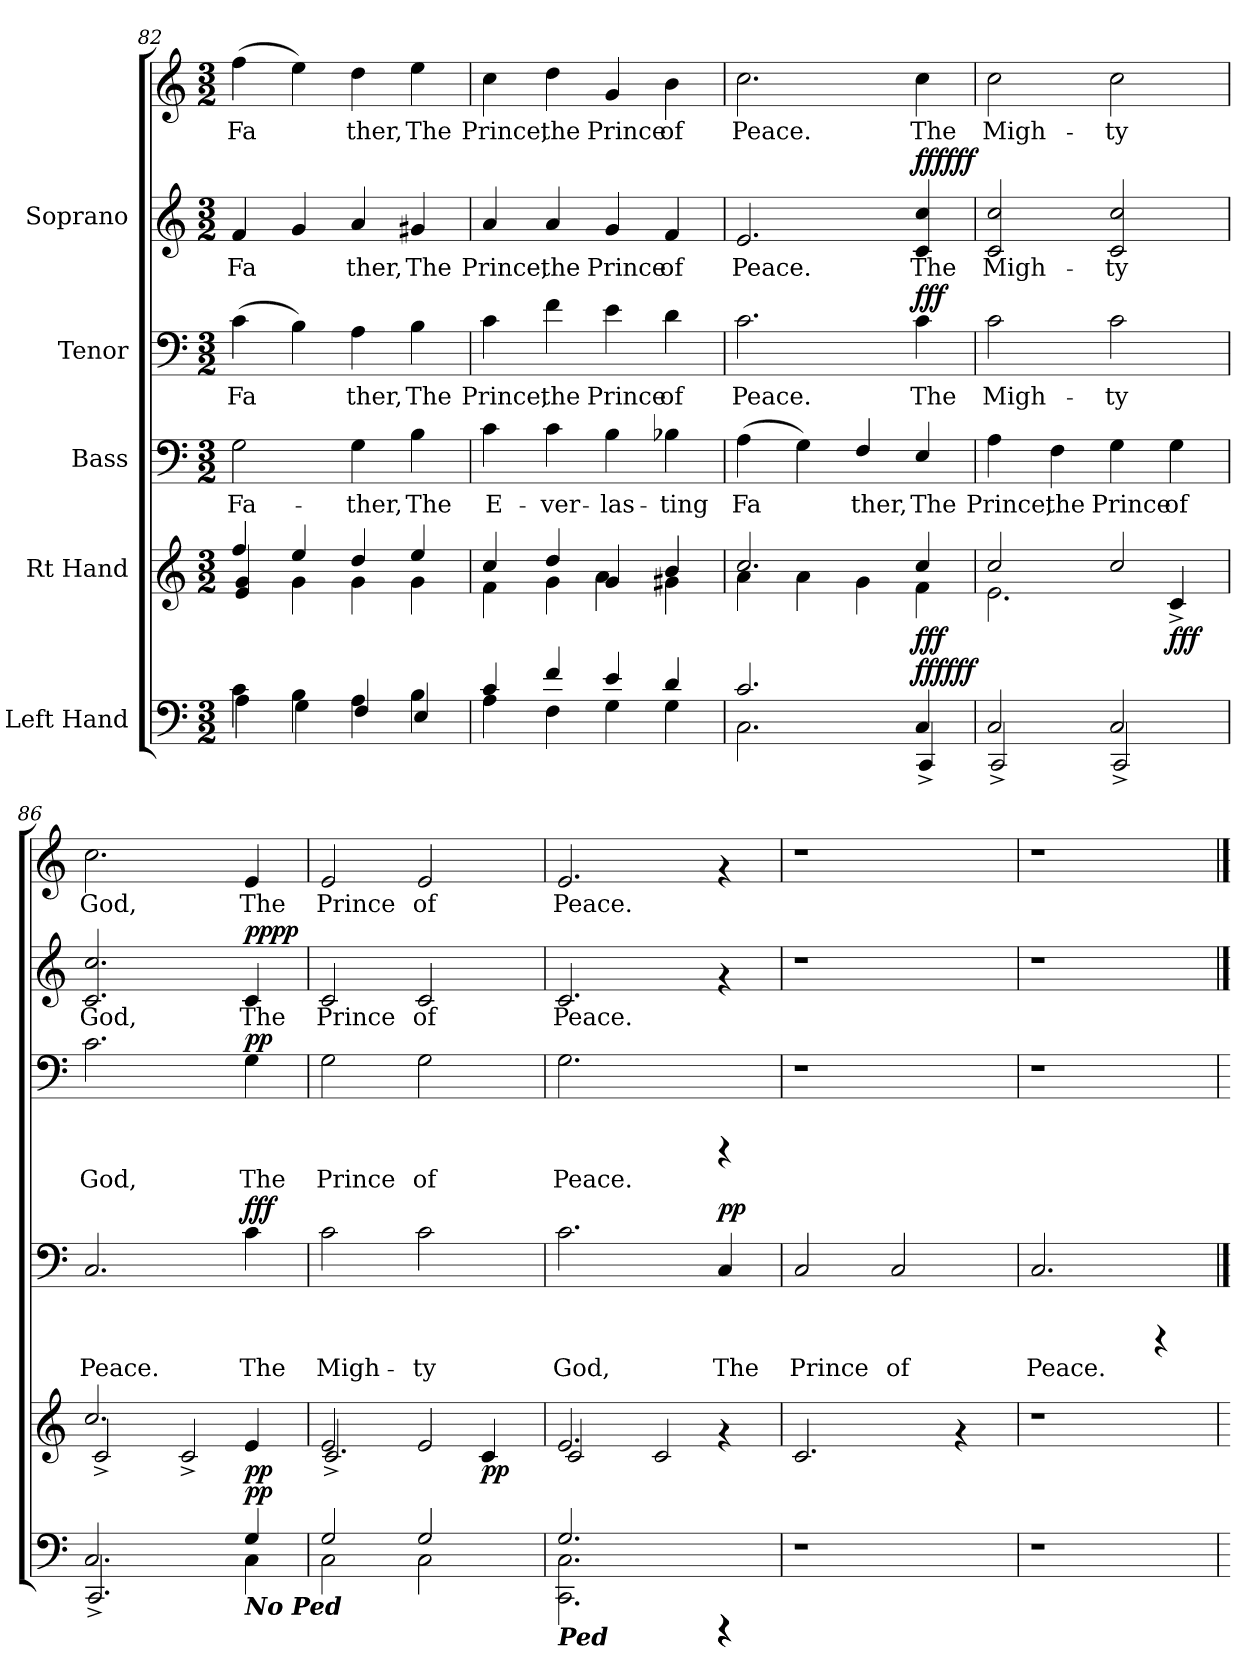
**kern	**dynam	**kern	**dynam	**kern	**text	**dynam	**kern	**text	**dynam	**kern	**text	**kern	**text	**dynam
*part5	*part5	*part4	*part4	*part3	*part3	*part3	*part2	*part2	*part2	*part1	*part1	*part1	*part1	*part1
*staff6	*staff6	*staff5	*staff5	*staff4	*staff4	*staff4	*staff3	*staff3	*staff3	*staff2	*staff2	*staff1	*staff1	*staff1/2
*I"Left Hand	*	*I"Rt Hand	*	*I"Bass	*	*	*I"Tenor	*	*	*I"Soprano	*	*	*	*
*clefF4	*	*clefG2	*	*clefF4	*	*	*clefF4	*	*	*clefG2	*	*clefG2	*	*
*M3/2	*	*M3/2	*	*M3/2	*	*	*M3/2	*	*	*M3/2	*	*M3/2	*	*
=82	=82	=82	=82	=82	=82	=82	=82	=82	=82	=82	=82	=82	=82	=82
*^	*	*^	*	*	*	*	*	*	*	*	*	*	*	*
!	!	!	!	!	!	!	!LO:LY:b	!	!	!LO:LY:b	!	!	!LO:LY:b	!	!LO:LY:a	!
4c\	4A\	.	4ff/	4g/ 4e/	.	2G\	Fa-	.	(>4c\	Fa-	.	4f/	Fa-	(<4ff\	Fa-	.
!	!	!	!	!	!	!	!	!	!	!LO:LY:b	!	!	!LO:LY:b	!	!LO:LY:a	!
4B\	4G\	.	4ee/	4g\	.	.	.	.	4B\)	-	.	4g/	-	4ee\)	-	.
!	!	!	!	!	!	!	!LO:LY:b	!	!	!LO:LY:b	!	!	!LO:LY:b	!	!LO:LY:a	!
4A\	4F/	.	4dd/	4g\	.	4G\	-ther,	.	4A\	ther,	.	4a/	ther,	4dd\	ther,	.
!	!	!	!	!	!	!	!LO:LY:b	!	!	!LO:LY:b	!	!	!LO:LY:b	!	!LO:LY:a	!
4B\	4E/	.	4ee/	4g\	.	4B\	The	.	4B\	The	.	4g#X/	The	4ee\	The	.
!!LO:LB:g=z
=83	=83	=83	=83	=83	=83	=83	=83	=83	=83	=83	=83	=83	=83	=83	=83	=83
!	!	!	!	!	!	!	!LO:LY:b	!	!	!LO:LY:b	!	!	!LO:LY:b	!	!LO:LY:a	!
4c/	4A\	.	4cc/	4f\	.	4c\	E-	.	4c\	Prince,	.	4a/	Prince,	4cc\	Prince,	.
!	!	!	!	!	!	!	!LO:LY:b	!	!	!LO:LY:b	!	!	!LO:LY:b	!	!LO:LY:a	!
4f/	4F\	.	4dd/	4g\	.	4c\	-ver-	.	4f\	the	.	4a/	the	4dd\	the	.
!	!	!	!	!	!	!	!LO:LY:b	!	!	!LO:LY:b	!	!	!LO:LY:b	!	!LO:LY:a	!
4e/	4G\	.	4g/	4a\	.	4B\	-las-	.	4e\	Prince	.	4g/	Prince	4g/	Prince	.
!	!	!	!	!	!	!	!LO:LY:b	!	!	!LO:LY:b	!	!	!LO:LY:b	!	!LO:LY:a	!
4d/	4G\	.	4b/	4g#X\	.	4B-X\	-ting	.	4d\	of	.	4f/	of	4b\	of	.
=84	=84	=84	=84	=84	=84	=84	=84	=84	=84	=84	=84	=84	=84	=84	=84	=84
!	!	!	!	!	!	!	!LO:LY:b	!	!	!LO:LY:b	!	!	!LO:LY:b	!	!LO:LY:a	!
2.c/	2.C\	.	2.cc/	4a\	.	(>4A\	Fa-	.	2.c\	Peace.	.	2.e/	Peace.	2.cc\	Peace.	.
!	!	!	!	!	!	!	!LO:LY:b	!	!	!	!	!	!	!	!	!
.	.	.	.	4a\	.	4G\)	-	.	.	.	.	.	.	.	.	.
!	!	!	!	!	!	!	!LO:LY:b	!	!	!	!	!	!	!	!	!
.	.	.	.	4g\	.	4F/	ther,	.	.	.	.	.	.	.	.	.
!	!	!LO:DY:a	!	!	!	!	!LO:LY:b	!	!	!LO:LY:b	!	!	!LO:LY:b	!	!LO:LY:a	!
!	!	!LO:DY:n=1:a	!	!	!LO:DY:b	!	!	!	!	!	!LO:DY:a	!	!	!	!	!LO:DY:a=2
!	!	!	!	!	!	!	!	!	!	!	!	!	!	!	!	!LO:DY:n=1:b
4C/	4CC^</	fff fff	4cc/	4f\	fff	4E/	The	.	4c\	The	fff	4cc/ 4c/	The	4cc\	The	fff fff
=85	=85	=85	=85	=85	=85	=85	=85	=85	=85	=85	=85	=85	=85	=85	=85	=85
!	!	!	!	!	!	!	!LO:LY:b	!	!	!LO:LY:b	!	!	!LO:LY:b	!	!LO:LY:a	!
2C/	2CC^</	.	2cc/	2.e\	.	4A\	Prince,	.	2c\	Migh-	.	2cc/ 2c/	Migh-	2cc\	Migh-	.
!	!	!	!	!	!	!	!LO:LY:b	!	!	!	!	!	!	!	!	!
.	.	.	.	.	.	4F\	the	.	.	.	.	.	.	.	.	.
!	!	!	!	!	!	!	!LO:LY:b	!	!	!LO:LY:b	!	!	!LO:LY:b	!	!LO:LY:a	!
2C/	2CC^</	.	2cc/	.	.	4G\	Prince	.	2c\	-ty	.	2cc/ 2c/	-ty	2cc\	-ty	.
!	!	!	!	!	!LO:DY:b	!	!LO:LY:b	!	!	!	!	!	!	!	!	!
.	.	.	.	4c^</	fff	4G\	of	.	.	.	.	.	.	.	.	.
=86	=86	=86	=86	=86	=86	=86	=86	=86	=86	=86	=86	=86	=86	=86	=86	=86
!	!	!	!	!	!	!	!LO:LY:b	!	!	!LO:LY:b	!	!	!LO:LY:b	!	!LO:LY:a	!
2.C/	2.CC^</	.	2.cc/	2c^</	.	2.C/	Peace.	.	2.c\	God,	.	2.cc/ 2.c/	God,	2.cc\	God,	.
.	.	.	.	2c^</	.	.	.	.	.	.	.	.	.	.	.	.
!LO:TX:b:Bi:t=No  Ped	!	!	!	!	!	!	!	!	!	!	!	!	!	!	!	!
!	!	!LO:DY:a	!	!	!LO:DY:b	!	!LO:LY:b	!LO:DY:a	!	!LO:LY:b	!LO:DY:a	!	!LO:LY:b	!	!LO:LY:a	!LO:DY:a=2
!	!	!	!	!	!	!	!	!	!	!	!	!	!	!	!	!LO:DY:n=1:b
4G/	4C\	pp	4e/	.	pp	4c\	The	fff	4G\	The	pp	4c/	The	4e/	The	pp pp
=87	=87	=87	=87	=87	=87	=87	=87	=87	=87	=87	=87	=87	=87	=87	=87	=87
!	!	!	!	!	!	!	!LO:LY:b	!	!	!LO:LY:b	!	!	!LO:LY:b	!	!LO:LY:a	!
2G/	2C\	.	2e/	2.c^</	.	2c\	Migh-	.	2G\	Prince	.	2c/	Prince	2e/	Prince	.
!	!	!	!	!	!	!	!LO:LY:b	!	!	!LO:LY:b	!	!	!LO:LY:b	!	!LO:LY:a	!
2G/	2C\	.	2e/	.	.	2c\	-ty	.	2G\	of	.	2c/	of	2e/	of	.
!	!	!	!	!	!LO:DY:b	!	!	!	!	!	!	!	!	!	!	!
.	.	.	.	4c/	pp	.	.	.	.	.	.	.	.	.	.	.
=88	=88	=88	=88	=88	=88	=88	=88	=88	=88	=88	=88	=88	=88	=88	=88	=88
!LO:TX:b:Bi:t=Ped	!	!	!	!	!	!	!	!	!	!	!	!	!	!	!	!
!	!	!	!	!	!	!	!LO:LY:b	!	!	!LO:LY:b	!	!	!LO:LY:b	!	!LO:LY:a	!
2.G/	2.C\ 2.CC\	.	2.e/	2c/	.	2.c\	God,	.	2.G\	Peace.	.	2.c/	Peace.	2.e/	Peace.	.
.	.	.	.	2c/	.	.	.	.	.	.	.	.	.	.	.	.
!	!	!	!	!	!	!	!LO:LY:b	!LO:DY:a	!	!	!	!	!	!	!	!
4rCCC	4rCCC	.	4rf	.	.	4C/	The	pp	4rCCC	.	.	4rf	.	4rf	.	.
*	*	*	*v	*v	*	*	*	*	*	*	*	*	*	*	*	*
!!LO:LB:g=z
=89	=89	=89	=89	=89	=89	=89	=89	=89	=89	=89	=89	=89	=89	=89	=89
!	!	!	!	!	!	!LO:LY:b	!	!	!	!	!	!	!	!	!
*v	*v	*	*	*	*	*	*	*	*	*	*	*	*	*	*
1r	.	2.c/	.	2C/	Prince	.	1r	.	.	1r	.	1r	.	.
!	!	!	!	!	!LO:LY:b	!	!	!	!	!	!	!	!	!
.	.	.	.	2C/	of	.	.	.	.	.	.	.	.	.
.	.	4rf	.	.	.	.	.	.	.	.	.	.	.	.
=90	=90	=90	=90	=90	=90	=90	=90	=90	=90	=90	=90	=90	=90	=90
!	!	!	!	!	!LO:LY:b	!	!	!	!	!	!	!	!	!
1r	.	1r	.	2.C/	Peace.	.	1r	.	.	1r	.	1r	.	.
.	.	.	.	4rCCC	.	.	.	.	.	.	.	.	.	.
=	==	=	==	==	==	==	=	==	==	==	==	==	==	==
*-	*-	*-	*-	*-	*-	*-	*-	*-	*-	*-	*-	*-	*-	*-
